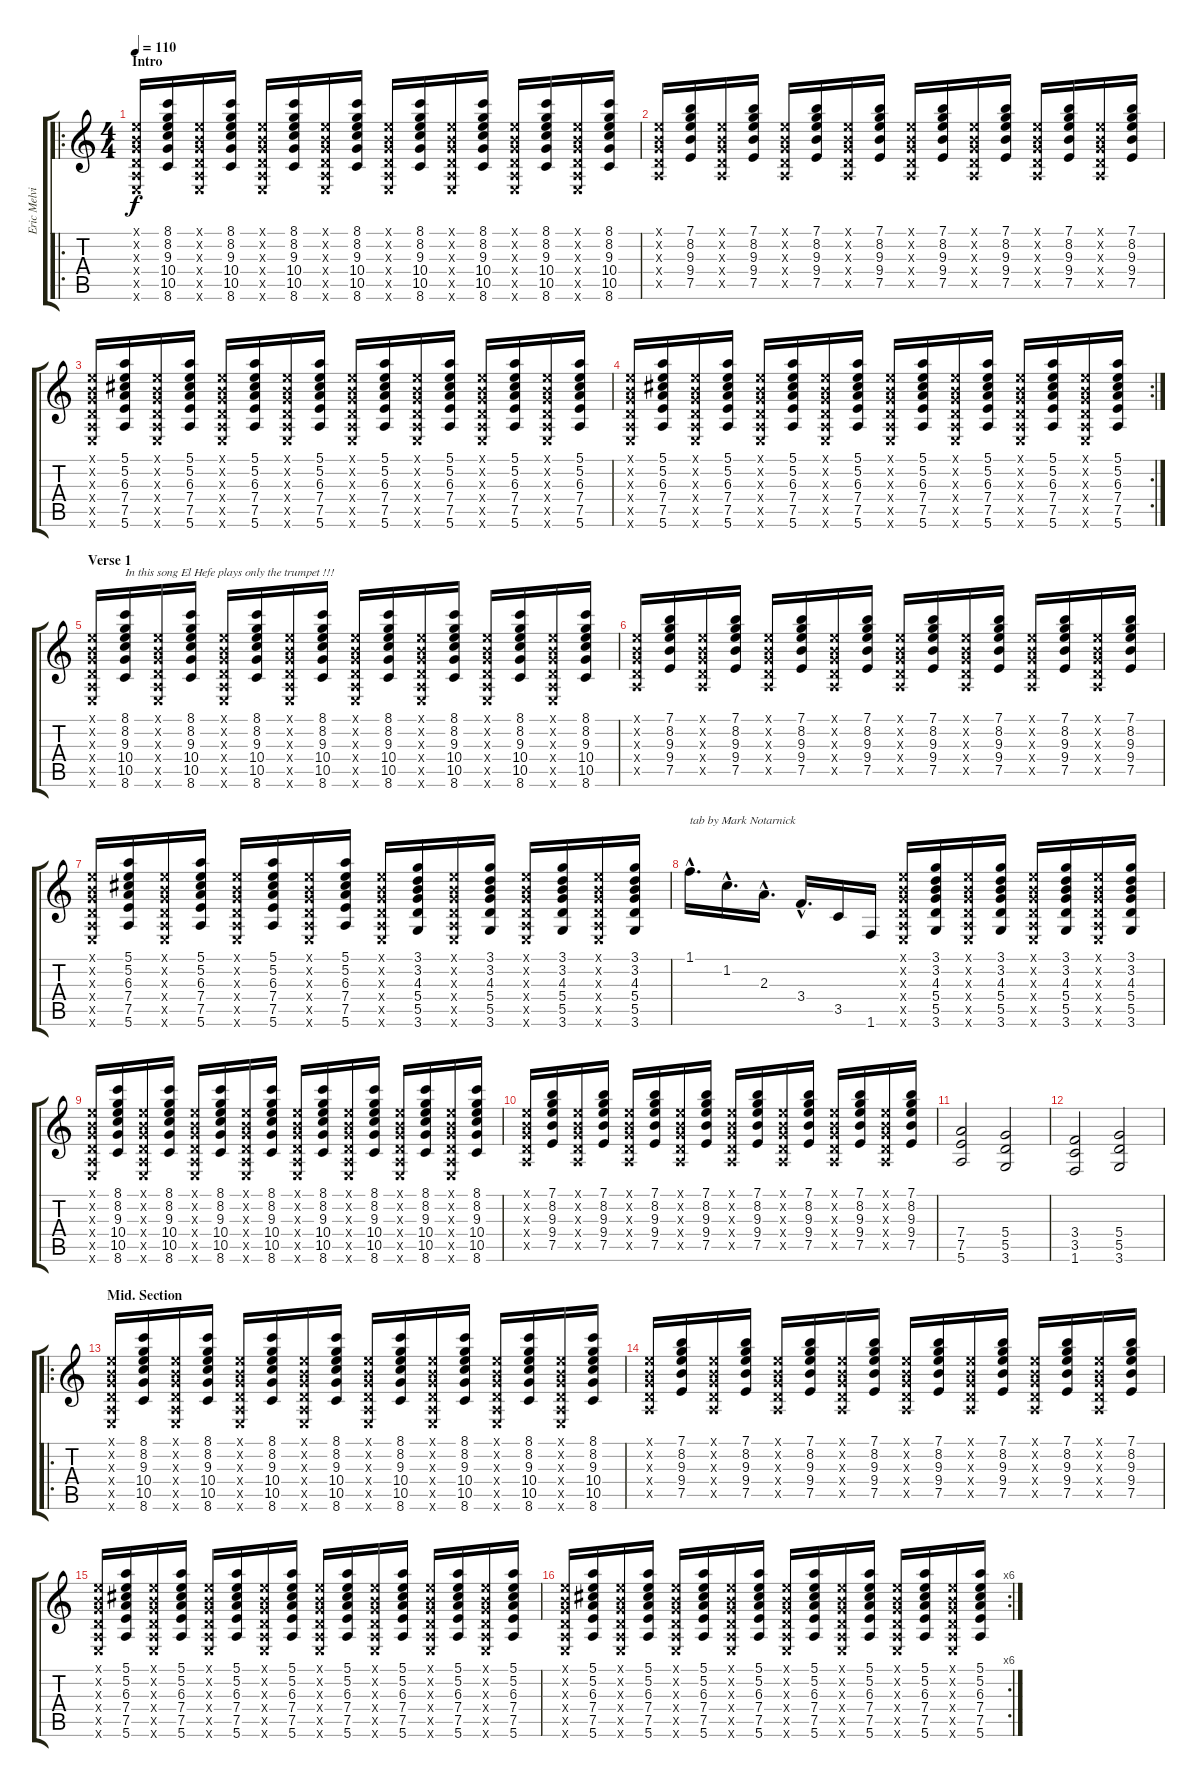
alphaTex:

\track ("Eric Melvin" "Eric Melvi") {instrument electricguitarclean}
\staff {score tabs}
\tuning (E4 B3 G3 D3 A2 E2) {hide}
\ro
\ts (4 4)
\section ("" "Intro")
\tempo 110
\clef g2
\ks c
(0.1{x} 0.2{x} 0.3{x} 0.4{x} 0.5{x} 0.6{x}).16{dy f instrument electricguitarclean} (8.1 8.2 9.3 10.4 10.5 8.6).16 (0.1{x} 0.2{x} 0.3{x} 0.4{x} 0.5{x} 0.6{x}).16 (8.1 8.2 9.3 10.4 10.5 8.6).16 (0.1{x} 0.2{x} 0.3{x} 0.4{x} 0.5{x} 0.6{x}).16 (8.1 8.2 9.3 10.4 10.5 8.6).16 (0.1{x} 0.2{x} 0.3{x} 0.4{x} 0.5{x} 0.6{x}).16 (8.1 8.2 9.3 10.4 10.5 8.6).16 (0.1{x} 0.2{x} 0.3{x} 0.4{x} 0.5{x} 0.6{x}).16 (8.1 8.2 9.3 10.4 10.5 8.6).16 (0.1{x} 0.2{x} 0.3{x} 0.4{x} 0.5{x} 0.6{x}).16 (8.1 8.2 9.3 10.4 10.5 8.6).16 (0.1{x} 0.2{x} 0.3{x} 0.4{x} 0.5{x} 0.6{x}).16 (8.1 8.2 9.3 10.4 10.5 8.6).16 (0.1{x} 0.2{x} 0.3{x} 0.4{x} 0.5{x} 0.6{x}).16 (8.1 8.2 9.3 10.4 10.5 8.6).16 |
(0.1{x} 0.2{x} 0.3{x} 0.4{x} 0.5{x}).16 (7.1 8.2 9.3 9.4 7.5).16 (0.1{x} 0.2{x} 0.3{x} 0.4{x} 0.5{x}).16 (7.1 8.2 9.3 9.4 7.5).16 (0.1{x} 0.2{x} 0.3{x} 0.4{x} 0.5{x}).16 (7.1 8.2 9.3 9.4 7.5).16 (0.1{x} 0.2{x} 0.3{x} 0.4{x} 0.5{x}).16 (7.1 8.2 9.3 9.4 7.5).16 (0.1{x} 0.2{x} 0.3{x} 0.4{x} 0.5{x}).16 (7.1 8.2 9.3 9.4 7.5).16 (0.1{x} 0.2{x} 0.3{x} 0.4{x} 0.5{x}).16 (7.1 8.2 9.3 9.4 7.5).16 (0.1{x} 0.2{x} 0.3{x} 0.4{x} 0.5{x}).16 (7.1 8.2 9.3 9.4 7.5).16 (0.1{x} 0.2{x} 0.3{x} 0.4{x} 0.5{x}).16 (7.1 8.2 9.3 9.4 7.5).16 |
(0.1{x} 0.2{x} 0.3{x} 0.4{x} 0.5{x} 0.6{x}).16 (5.1 5.2 6.3 7.4 7.5 5.6).16 (0.1{x} 0.2{x} 0.3{x} 0.4{x} 0.5{x} 0.6{x}).16 (5.1 5.2 6.3 7.4 7.5 5.6).16 (0.1{x} 0.2{x} 0.3{x} 0.4{x} 0.5{x} 0.6{x}).16 (5.1 5.2 6.3 7.4 7.5 5.6).16 (0.1{x} 0.2{x} 0.3{x} 0.4{x} 0.5{x} 0.6{x}).16 (5.1 5.2 6.3 7.4 7.5 5.6).16 (0.1{x} 0.2{x} 0.3{x} 0.4{x} 0.5{x} 0.6{x}).16 (5.1 5.2 6.3 7.4 7.5 5.6).16 (0.1{x} 0.2{x} 0.3{x} 0.4{x} 0.5{x} 0.6{x}).16 (5.1 5.2 6.3 7.4 7.5 5.6).16 (0.1{x} 0.2{x} 0.3{x} 0.4{x} 0.5{x} 0.6{x}).16 (5.1 5.2 6.3 7.4 7.5 5.6).16 (0.1{x} 0.2{x} 0.3{x} 0.4{x} 0.5{x} 0.6{x}).16 (5.1 5.2 6.3 7.4 7.5 5.6).16 |
\rc 2
(0.1{x} 0.2{x} 0.3{x} 0.4{x} 0.5{x} 0.6{x}).16 (5.1 5.2 6.3 7.4 7.5 5.6).16 (0.1{x} 0.2{x} 0.3{x} 0.4{x} 0.5{x} 0.6{x}).16 (5.1 5.2 6.3 7.4 7.5 5.6).16 (0.1{x} 0.2{x} 0.3{x} 0.4{x} 0.5{x} 0.6{x}).16 (5.1 5.2 6.3 7.4 7.5 5.6).16 (0.1{x} 0.2{x} 0.3{x} 0.4{x} 0.5{x} 0.6{x}).16 (5.1 5.2 6.3 7.4 7.5 5.6).16 (0.1{x} 0.2{x} 0.3{x} 0.4{x} 0.5{x} 0.6{x}).16 (5.1 5.2 6.3 7.4 7.5 5.6).16 (0.1{x} 0.2{x} 0.3{x} 0.4{x} 0.5{x} 0.6{x}).16 (5.1 5.2 6.3 7.4 7.5 5.6).16 (0.1{x} 0.2{x} 0.3{x} 0.4{x} 0.5{x} 0.6{x}).16 (5.1 5.2 6.3 7.4 7.5 5.6).16 (0.1{x} 0.2{x} 0.3{x} 0.4{x} 0.5{x} 0.6{x}).16 (5.1 5.2 6.3 7.4 7.5 5.6).16 |
\section ("" "Verse 1")
(0.1{x} 0.2{x} 0.3{x} 0.4{x} 0.5{x} 0.6{x}).16 (8.1 8.2 9.3 10.4 10.5 8.6).16{txt "In this song El Hefe plays only the trumpet !!!"} (0.1{x} 0.2{x} 0.3{x} 0.4{x} 0.5{x} 0.6{x}).16 (8.1 8.2 9.3 10.4 10.5 8.6).16 (0.1{x} 0.2{x} 0.3{x} 0.4{x} 0.5{x} 0.6{x}).16 (8.1 8.2 9.3 10.4 10.5 8.6).16 (0.1{x} 0.2{x} 0.3{x} 0.4{x} 0.5{x} 0.6{x}).16 (8.1 8.2 9.3 10.4 10.5 8.6).16 (0.1{x} 0.2{x} 0.3{x} 0.4{x} 0.5{x} 0.6{x}).16 (8.1 8.2 9.3 10.4 10.5 8.6).16 (0.1{x} 0.2{x} 0.3{x} 0.4{x} 0.5{x} 0.6{x}).16 (8.1 8.2 9.3 10.4 10.5 8.6).16 (0.1{x} 0.2{x} 0.3{x} 0.4{x} 0.5{x} 0.6{x}).16 (8.1 8.2 9.3 10.4 10.5 8.6).16 (0.1{x} 0.2{x} 0.3{x} 0.4{x} 0.5{x} 0.6{x}).16 (8.1 8.2 9.3 10.4 10.5 8.6).16 |
(0.1{x} 0.2{x} 0.3{x} 0.4{x} 0.5{x}).16 (7.1 8.2 9.3 9.4 7.5).16 (0.1{x} 0.2{x} 0.3{x} 0.4{x} 0.5{x}).16 (7.1 8.2 9.3 9.4 7.5).16 (0.1{x} 0.2{x} 0.3{x} 0.4{x} 0.5{x}).16 (7.1 8.2 9.3 9.4 7.5).16 (0.1{x} 0.2{x} 0.3{x} 0.4{x} 0.5{x}).16 (7.1 8.2 9.3 9.4 7.5).16 (0.1{x} 0.2{x} 0.3{x} 0.4{x} 0.5{x}).16 (7.1 8.2 9.3 9.4 7.5).16 (0.1{x} 0.2{x} 0.3{x} 0.4{x} 0.5{x}).16 (7.1 8.2 9.3 9.4 7.5).16 (0.1{x} 0.2{x} 0.3{x} 0.4{x} 0.5{x}).16 (7.1 8.2 9.3 9.4 7.5).16 (0.1{x} 0.2{x} 0.3{x} 0.4{x} 0.5{x}).16 (7.1 8.2 9.3 9.4 7.5).16 |
(0.1{x} 0.2{x} 0.3{x} 0.4{x} 0.5{x} 0.6{x}).16 (5.1 5.2 6.3 7.4 7.5 5.6).16 (0.1{x} 0.2{x} 0.3{x} 0.4{x} 0.5{x} 0.6{x}).16 (5.1 5.2 6.3 7.4 7.5 5.6).16 (0.1{x} 0.2{x} 0.3{x} 0.4{x} 0.5{x} 0.6{x}).16 (5.1 5.2 6.3 7.4 7.5 5.6).16 (0.1{x} 0.2{x} 0.3{x} 0.4{x} 0.5{x} 0.6{x}).16 (5.1 5.2 6.3 7.4 7.5 5.6).16 (0.1{x} 0.2{x} 0.3{x} 0.4{x} 0.5{x} 0.6{x}).16 (3.1 3.2 4.3 5.4 5.5 3.6).16 (0.1{x} 0.2{x} 0.3{x} 0.4{x} 0.5{x} 0.6{x}).16 (3.1 3.2 4.3 5.4 5.5 3.6).16 (0.1{x} 0.2{x} 0.3{x} 0.4{x} 0.5{x} 0.6{x}).16 (3.1 3.2 4.3 5.4 5.5 3.6).16 (0.1{x} 0.2{x} 0.3{x} 0.4{x} 0.5{x} 0.6{x}).16 (3.1 3.2 4.3 5.4 5.5 3.6).16 |
1.1{hac}.16{d txt "tab by Mark Notarnick"} 1.2{hac}.16{d} 2.3{hac}.16{d} 3.4{hac}.16{d} 3.5.16 1.6.16 (0.1{x} 0.2{x} 0.3{x} 0.4{x} 0.5{x} 0.6{x}).16 (3.1 3.2 4.3 5.4 5.5 3.6).16 (0.1{x} 0.2{x} 0.3{x} 0.4{x} 0.5{x} 0.6{x}).16 (3.1 3.2 4.3 5.4 5.5 3.6).16 (0.1{x} 0.2{x} 0.3{x} 0.4{x} 0.5{x} 0.6{x}).16 (3.1 3.2 4.3 5.4 5.5 3.6).16 (0.1{x} 0.2{x} 0.3{x} 0.4{x} 0.5{x} 0.6{x}).16 (3.1 3.2 4.3 5.4 5.5 3.6).16 |
(0.1{x} 0.2{x} 0.3{x} 0.4{x} 0.5{x} 0.6{x}).16 (8.1 8.2 9.3 10.4 10.5 8.6).16 (0.1{x} 0.2{x} 0.3{x} 0.4{x} 0.5{x} 0.6{x}).16 (8.1 8.2 9.3 10.4 10.5 8.6).16 (0.1{x} 0.2{x} 0.3{x} 0.4{x} 0.5{x} 0.6{x}).16 (8.1 8.2 9.3 10.4 10.5 8.6).16 (0.1{x} 0.2{x} 0.3{x} 0.4{x} 0.5{x} 0.6{x}).16 (8.1 8.2 9.3 10.4 10.5 8.6).16 (0.1{x} 0.2{x} 0.3{x} 0.4{x} 0.5{x} 0.6{x}).16 (8.1 8.2 9.3 10.4 10.5 8.6).16 (0.1{x} 0.2{x} 0.3{x} 0.4{x} 0.5{x} 0.6{x}).16 (8.1 8.2 9.3 10.4 10.5 8.6).16 (0.1{x} 0.2{x} 0.3{x} 0.4{x} 0.5{x} 0.6{x}).16 (8.1 8.2 9.3 10.4 10.5 8.6).16 (0.1{x} 0.2{x} 0.3{x} 0.4{x} 0.5{x} 0.6{x}).16 (8.1 8.2 9.3 10.4 10.5 8.6).16 |
(0.1{x} 0.2{x} 0.3{x} 0.4{x} 0.5{x}).16 (7.1 8.2 9.3 9.4 7.5).16 (0.1{x} 0.2{x} 0.3{x} 0.4{x} 0.5{x}).16 (7.1 8.2 9.3 9.4 7.5).16 (0.1{x} 0.2{x} 0.3{x} 0.4{x} 0.5{x}).16 (7.1 8.2 9.3 9.4 7.5).16 (0.1{x} 0.2{x} 0.3{x} 0.4{x} 0.5{x}).16 (7.1 8.2 9.3 9.4 7.5).16 (0.1{x} 0.2{x} 0.3{x} 0.4{x} 0.5{x}).16 (7.1 8.2 9.3 9.4 7.5).16 (0.1{x} 0.2{x} 0.3{x} 0.4{x} 0.5{x}).16 (7.1 8.2 9.3 9.4 7.5).16 (0.1{x} 0.2{x} 0.3{x} 0.4{x} 0.5{x}).16 (7.1 8.2 9.3 9.4 7.5).16 (0.1{x} 0.2{x} 0.3{x} 0.4{x} 0.5{x}).16 (7.1 8.2 9.3 9.4 7.5).16 |
(7.4 7.5 5.6).2{instrument overdrivenguitar} (5.4 5.5 3.6).2 |
(3.4 3.5 1.6).2 (5.4 5.5 3.6).2 |
\ro
\section ("" "Mid. Section")
(0.1{x} 0.2{x} 0.3{x} 0.4{x} 0.5{x} 0.6{x}).16{instrument electricguitarclean} (8.1 8.2 9.3 10.4 10.5 8.6).16 (0.1{x} 0.2{x} 0.3{x} 0.4{x} 0.5{x} 0.6{x}).16 (8.1 8.2 9.3 10.4 10.5 8.6).16 (0.1{x} 0.2{x} 0.3{x} 0.4{x} 0.5{x} 0.6{x}).16 (8.1 8.2 9.3 10.4 10.5 8.6).16 (0.1{x} 0.2{x} 0.3{x} 0.4{x} 0.5{x} 0.6{x}).16 (8.1 8.2 9.3 10.4 10.5 8.6).16 (0.1{x} 0.2{x} 0.3{x} 0.4{x} 0.5{x} 0.6{x}).16 (8.1 8.2 9.3 10.4 10.5 8.6).16 (0.1{x} 0.2{x} 0.3{x} 0.4{x} 0.5{x} 0.6{x}).16 (8.1 8.2 9.3 10.4 10.5 8.6).16 (0.1{x} 0.2{x} 0.3{x} 0.4{x} 0.5{x} 0.6{x}).16 (8.1 8.2 9.3 10.4 10.5 8.6).16 (0.1{x} 0.2{x} 0.3{x} 0.4{x} 0.5{x} 0.6{x}).16 (8.1 8.2 9.3 10.4 10.5 8.6).16 |
(0.1{x} 0.2{x} 0.3{x} 0.4{x} 0.5{x}).16 (7.1 8.2 9.3 9.4 7.5).16 (0.1{x} 0.2{x} 0.3{x} 0.4{x} 0.5{x}).16 (7.1 8.2 9.3 9.4 7.5).16 (0.1{x} 0.2{x} 0.3{x} 0.4{x} 0.5{x}).16 (7.1 8.2 9.3 9.4 7.5).16 (0.1{x} 0.2{x} 0.3{x} 0.4{x} 0.5{x}).16 (7.1 8.2 9.3 9.4 7.5).16 (0.1{x} 0.2{x} 0.3{x} 0.4{x} 0.5{x}).16 (7.1 8.2 9.3 9.4 7.5).16 (0.1{x} 0.2{x} 0.3{x} 0.4{x} 0.5{x}).16 (7.1 8.2 9.3 9.4 7.5).16 (0.1{x} 0.2{x} 0.3{x} 0.4{x} 0.5{x}).16 (7.1 8.2 9.3 9.4 7.5).16 (0.1{x} 0.2{x} 0.3{x} 0.4{x} 0.5{x}).16 (7.1 8.2 9.3 9.4 7.5).16 |
(0.1{x} 0.2{x} 0.3{x} 0.4{x} 0.5{x} 0.6{x}).16 (5.1 5.2 6.3 7.4 7.5 5.6).16 (0.1{x} 0.2{x} 0.3{x} 0.4{x} 0.5{x} 0.6{x}).16 (5.1 5.2 6.3 7.4 7.5 5.6).16 (0.1{x} 0.2{x} 0.3{x} 0.4{x} 0.5{x} 0.6{x}).16 (5.1 5.2 6.3 7.4 7.5 5.6).16 (0.1{x} 0.2{x} 0.3{x} 0.4{x} 0.5{x} 0.6{x}).16 (5.1 5.2 6.3 7.4 7.5 5.6).16 (0.1{x} 0.2{x} 0.3{x} 0.4{x} 0.5{x} 0.6{x}).16 (5.1 5.2 6.3 7.4 7.5 5.6).16 (0.1{x} 0.2{x} 0.3{x} 0.4{x} 0.5{x} 0.6{x}).16 (5.1 5.2 6.3 7.4 7.5 5.6).16 (0.1{x} 0.2{x} 0.3{x} 0.4{x} 0.5{x} 0.6{x}).16 (5.1 5.2 6.3 7.4 7.5 5.6).16 (0.1{x} 0.2{x} 0.3{x} 0.4{x} 0.5{x} 0.6{x}).16 (5.1 5.2 6.3 7.4 7.5 5.6).16 |
\rc 6
(0.1{x} 0.2{x} 0.3{x} 0.4{x} 0.5{x} 0.6{x}).16 (5.1 5.2 6.3 7.4 7.5 5.6).16 (0.1{x} 0.2{x} 0.3{x} 0.4{x} 0.5{x} 0.6{x}).16 (5.1 5.2 6.3 7.4 7.5 5.6).16 (0.1{x} 0.2{x} 0.3{x} 0.4{x} 0.5{x} 0.6{x}).16 (5.1 5.2 6.3 7.4 7.5 5.6).16 (0.1{x} 0.2{x} 0.3{x} 0.4{x} 0.5{x} 0.6{x}).16 (5.1 5.2 6.3 7.4 7.5 5.6).16 (0.1{x} 0.2{x} 0.3{x} 0.4{x} 0.5{x} 0.6{x}).16 (5.1 5.2 6.3 7.4 7.5 5.6).16 (0.1{x} 0.2{x} 0.3{x} 0.4{x} 0.5{x} 0.6{x}).16 (5.1 5.2 6.3 7.4 7.5 5.6).16 (0.1{x} 0.2{x} 0.3{x} 0.4{x} 0.5{x} 0.6{x}).16 (5.1 5.2 6.3 7.4 7.5 5.6).16 (0.1{x} 0.2{x} 0.3{x} 0.4{x} 0.5{x} 0.6{x}).16 (5.1 5.2 6.3 7.4 7.5 5.6).16
